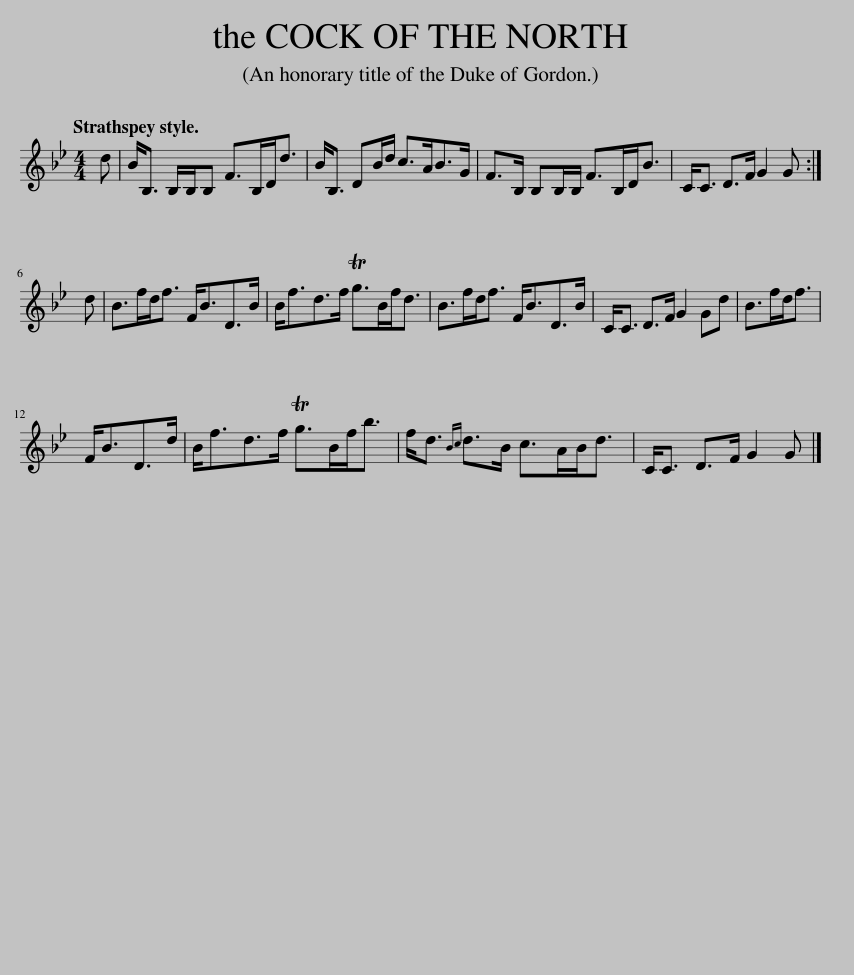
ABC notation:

X:1
L:1/8
Q:1/4=120
M:4/4
I:linebreak $
K:Bb
V:1 treble
V:1
 d | B<B, B,/B,/B, F>B,D<d | B<B, DB/d/ c>AB>G | F>B, B,B,/B,/ F>B,D<B | C<C D>F G2 G :|$ %5
 d | B>fd<f F<BD>B | B<fd>f Tg>Bf<d | B>fd<f F<BD>B | C<C D>F G2 Gd | %10
 B>fd<f |$ F<BD>d | B<fd>f Tg>Bf<b | f<d{Bc} d>B c>AB<d | C<C D>F G2 G |] %15
